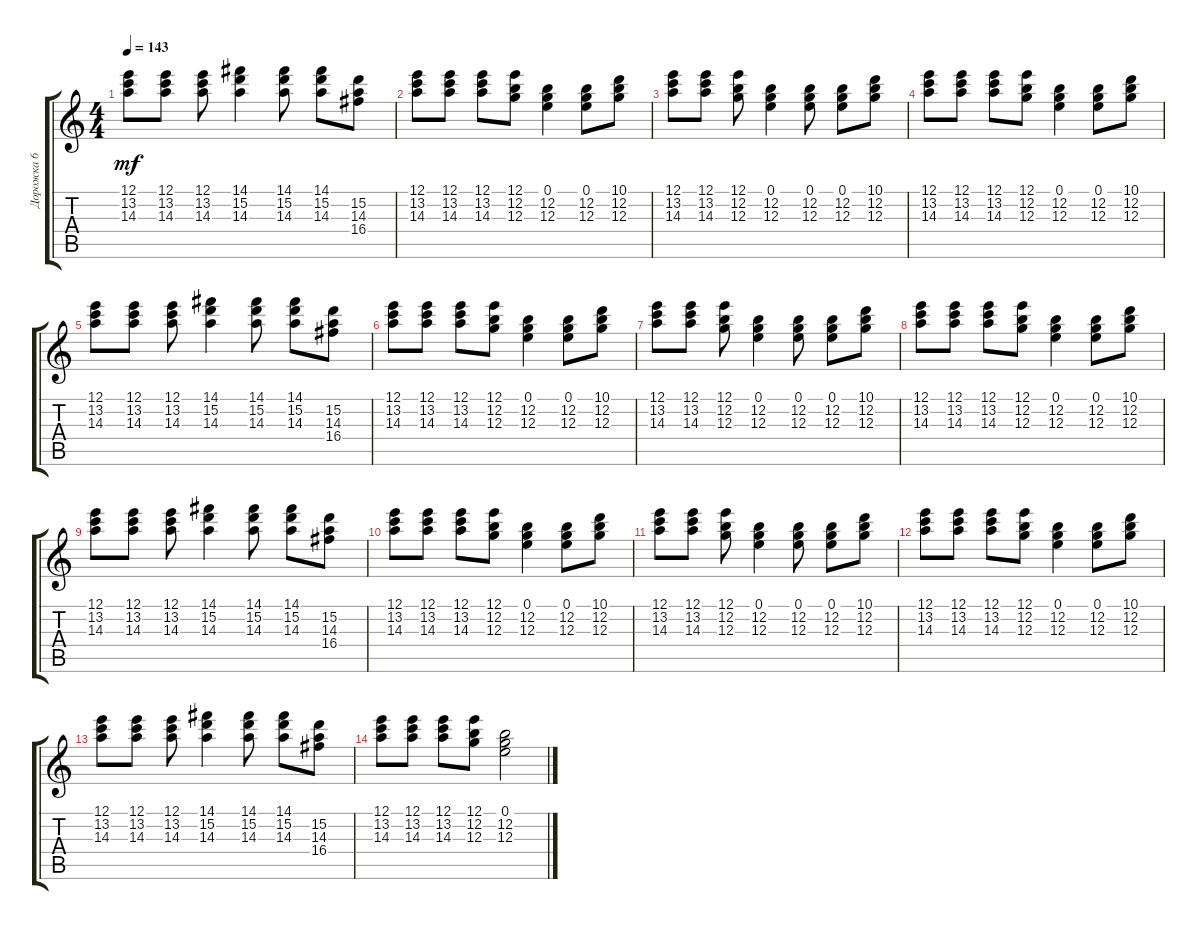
\track ("Дорожка 6" "Дорожка 6") {instrument electricguitarclean}
\staff {score tabs}
\tuning (E4 B3 G3 D3 A2 E2) {hide}
\ts (4 4)
\tempo 143
\clef g2
\ks c
(12.1 13.2 14.3).8{dy mf} (12.1 13.2 14.3).8 (12.1 13.2 14.3).8 (14.1 15.2 14.3).4 (14.1 15.2 14.3).8 (14.1 15.2 14.3).8 (15.2 14.3 16.4).8 |
(12.1 13.2 14.3).8 (12.1 13.2 14.3).8 (12.1 13.2 14.3).8 (12.1 12.2 12.3).8 (0.1 12.2 12.3).4 (0.1 12.2 12.3).8 (10.1 12.2 12.3).8 |
(12.1 13.2 14.3).8 (12.1 13.2 14.3).8 (12.1 12.2 12.3).8 (0.1 12.2 12.3).4 (0.1 12.2 12.3).8 (0.1 12.2 12.3).8 (10.1 12.2 12.3).8 |
(12.1 13.2 14.3).8 (12.1 13.2 14.3).8 (12.1 13.2 14.3).8 (12.1 12.2 12.3).8 (0.1 12.2 12.3).4 (0.1 12.2 12.3).8 (10.1 12.2 12.3).8 |
(12.1 13.2 14.3).8 (12.1 13.2 14.3).8 (12.1 13.2 14.3).8 (14.1 15.2 14.3).4 (14.1 15.2 14.3).8 (14.1 15.2 14.3).8 (15.2 14.3 16.4).8 |
(12.1 13.2 14.3).8 (12.1 13.2 14.3).8 (12.1 13.2 14.3).8 (12.1 12.2 12.3).8 (0.1 12.2 12.3).4 (0.1 12.2 12.3).8 (10.1 12.2 12.3).8 |
(12.1 13.2 14.3).8 (12.1 13.2 14.3).8 (12.1 12.2 12.3).8 (0.1 12.2 12.3).4 (0.1 12.2 12.3).8 (0.1 12.2 12.3).8 (10.1 12.2 12.3).8 |
(12.1 13.2 14.3).8 (12.1 13.2 14.3).8 (12.1 13.2 14.3).8 (12.1 12.2 12.3).8 (0.1 12.2 12.3).4 (0.1 12.2 12.3).8 (10.1 12.2 12.3).8 |
(12.1 13.2 14.3).8 (12.1 13.2 14.3).8 (12.1 13.2 14.3).8 (14.1 15.2 14.3).4 (14.1 15.2 14.3).8 (14.1 15.2 14.3).8 (15.2 14.3 16.4).8 |
(12.1 13.2 14.3).8 (12.1 13.2 14.3).8 (12.1 13.2 14.3).8 (12.1 12.2 12.3).8 (0.1 12.2 12.3).4 (0.1 12.2 12.3).8 (10.1 12.2 12.3).8 |
(12.1 13.2 14.3).8 (12.1 13.2 14.3).8 (12.1 12.2 12.3).8 (0.1 12.2 12.3).4 (0.1 12.2 12.3).8 (0.1 12.2 12.3).8 (10.1 12.2 12.3).8 |
(12.1 13.2 14.3).8 (12.1 13.2 14.3).8 (12.1 13.2 14.3).8 (12.1 12.2 12.3).8 (0.1 12.2 12.3).4 (0.1 12.2 12.3).8 (10.1 12.2 12.3).8 |
(12.1 13.2 14.3).8 (12.1 13.2 14.3).8 (12.1 13.2 14.3).8 (14.1 15.2 14.3).4 (14.1 15.2 14.3).8 (14.1 15.2 14.3).8 (15.2 14.3 16.4).8 |
(12.1 13.2 14.3).8 (12.1 13.2 14.3).8 (12.1 13.2 14.3).8 (12.1 12.2 12.3).8 (0.1 12.2 12.3).2
